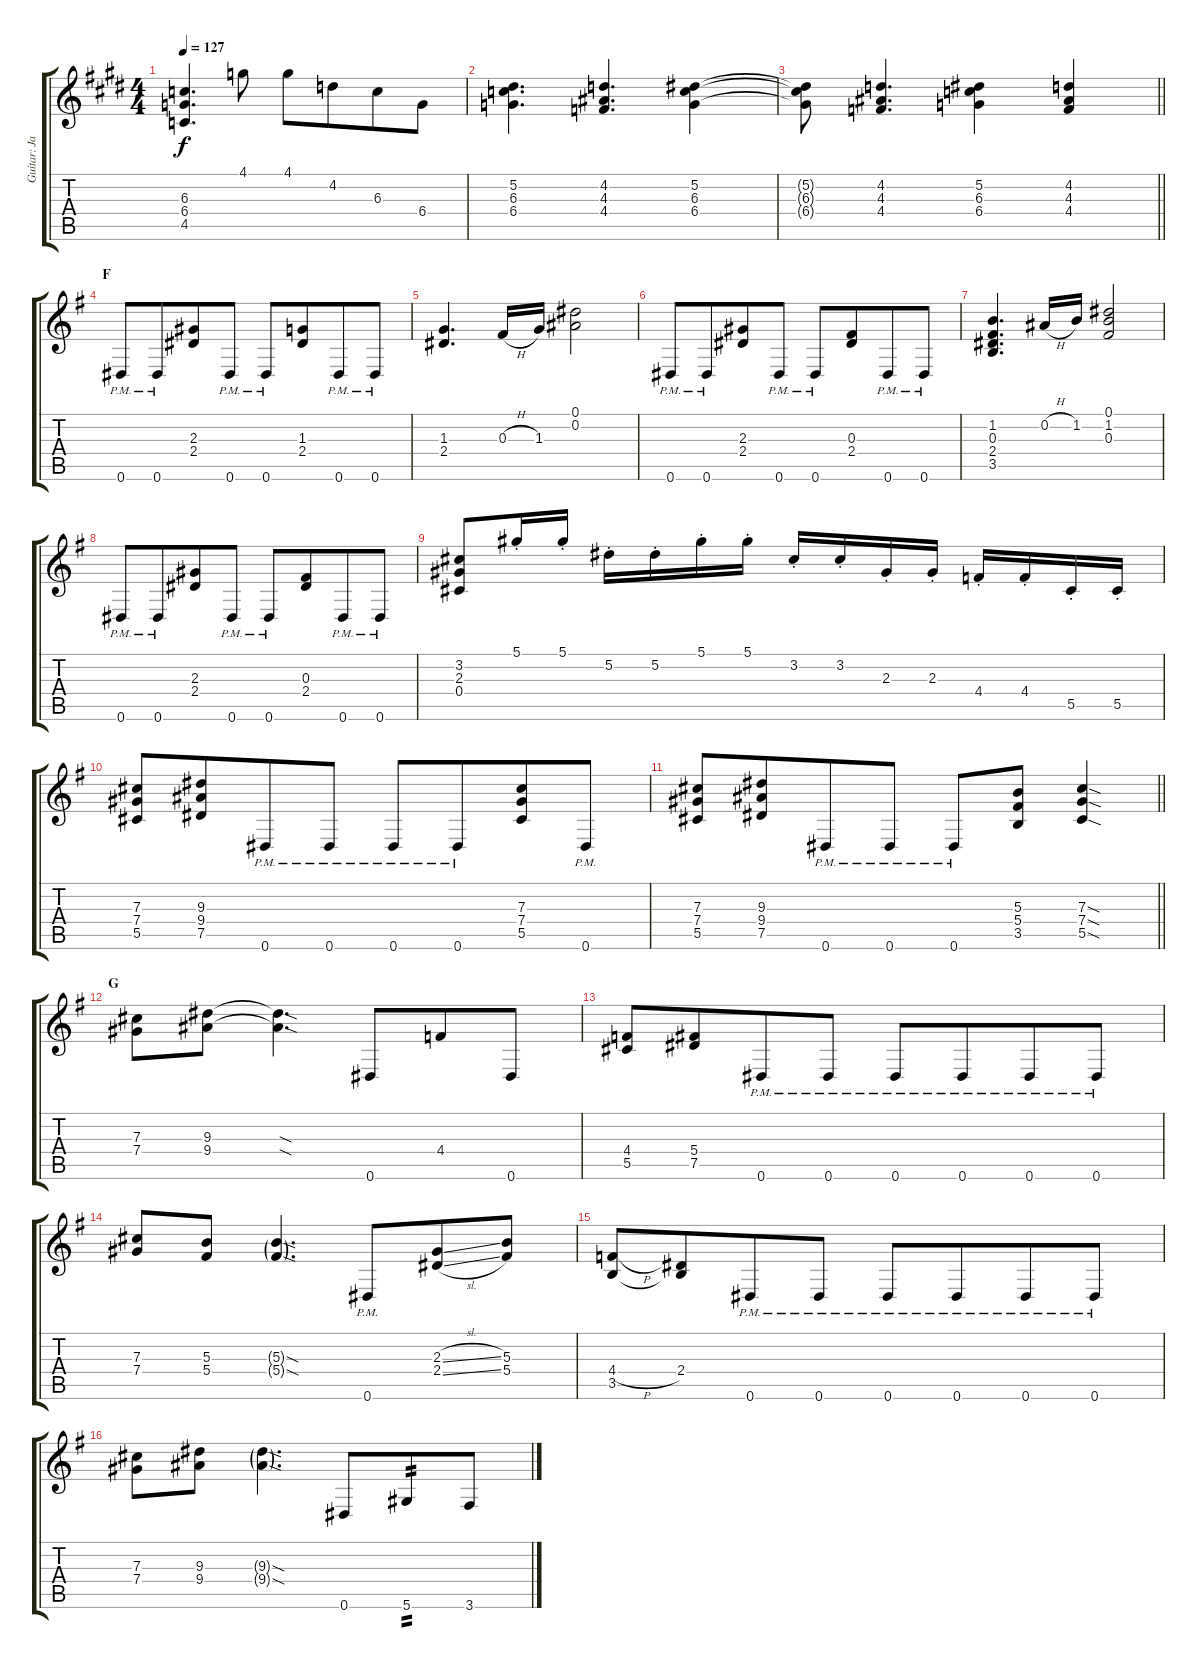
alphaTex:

\track ("Guitar: Jake" "Guitar: Ja") {instrument overdrivenguitar}
\staff {score tabs}
\tuning (Eb4 Bb3 Gb3 Db3 Ab2 Eb2) {hide}
\ts (4 4)
\tempo 127
\clef g2
\ks e
(6.3 6.4 4.5).4{d dy f} 4.1.8 4.1.8 4.2.8{beam merge} 6.3.8 6.4.8 |
(5.2 6.3 6.4).4{d} (4.2 4.3 4.4).4{d} (5.2 6.3 6.4).4 |
\barLineRight lightlight
(5.2{t} 6.3{t} 6.4{t}).8 (4.2 4.3 4.4).4{d} (5.2 6.3 6.4).4 (4.2 4.3 4.4).4 |
\section ("" "F")
\ks g
0.6{pm}.8 0.6{pm}.8{beam merge} (2.3 2.4).8 0.6{pm}.8 0.6{pm}.8 (1.3 2.4).8{beam merge} 0.6{pm}.8 0.6{pm}.8 |
(1.3 2.4).4{d} 0.3{h}.16 1.3.16 (0.1 0.2).2 |
0.6{pm}.8 0.6{pm}.8{beam merge} (2.3 2.4).8 0.6{pm}.8 0.6{pm}.8 (0.3 2.4).8{beam merge} 0.6{pm}.8 0.6{pm}.8 |
(1.2 0.3 2.4 3.5).4{d} 0.2{h}.16 1.2.16 (0.1 1.2 0.3).2 |
0.6{pm}.8 0.6{pm}.8{beam merge} (2.3 2.4).8 0.6{pm}.8 0.6{pm}.8 (0.3 2.4).8{beam merge} 0.6{pm}.8 0.6{pm}.8 |
(3.2 2.3 0.4).8 5.1{st}.16 5.1{st}.16 5.2{st}.16 5.2{st}.16 5.1{st}.16 5.1{st}.16 3.2{st}.16 3.2{st}.16 2.3{st}.16 2.3{st}.16 4.4{st}.16 4.4{st}.16 5.5{st}.16 5.5{st}.16 |
(7.3 7.4 5.5).8 (9.3 9.4 7.5).8{beam merge} 0.6{pm}.8 0.6{pm}.8 0.6{pm}.8 0.6{pm}.8{beam merge} (7.3 7.4 5.5).8 0.6{pm}.8 |
\barLineRight lightlight
(7.3 7.4 5.5).8 (9.3 9.4 7.5).8{beam merge} 0.6{pm}.8 0.6{pm}.8 0.6{pm}.8 (5.3 5.4 3.5).8 (7.3{sod} 7.4{sod} 5.5{sod}).4 |
\section ("" "G")
(7.3 7.4).8 (9.3 9.4).8 (9.3{sod t} 9.4{sod t}).4{d} 0.6.8{beam merge} 4.4.8 0.6.8 |
(4.4 5.5).8 (5.4 7.5).8{beam merge} 0.6{pm}.8 0.6{pm}.8 0.6{pm}.8 0.6{pm}.8{beam merge} 0.6{pm}.8 0.6{pm}.8 |
(7.3 7.4).8 (5.3 5.4).8 (5.3{sod g} 5.4{sod g}).4{d} 0.6{pm}.8{beam merge} (2.3{sl} 2.4{sl}).8 (5.3 5.4).8 |
(4.4{h} 3.5).8 (2.4 3.5{t}).8{beam merge} 0.6{pm}.8 0.6{pm}.8 0.6{pm}.8 0.6{pm}.8{beam merge} 0.6{pm}.8 0.6{pm}.8 |
(7.3 7.4).8 (9.3 9.4).8 (9.3{sod g} 9.4{sod g}).4{d} 0.6.8{beam merge} 5.6.8{tp 2} 3.6.8
